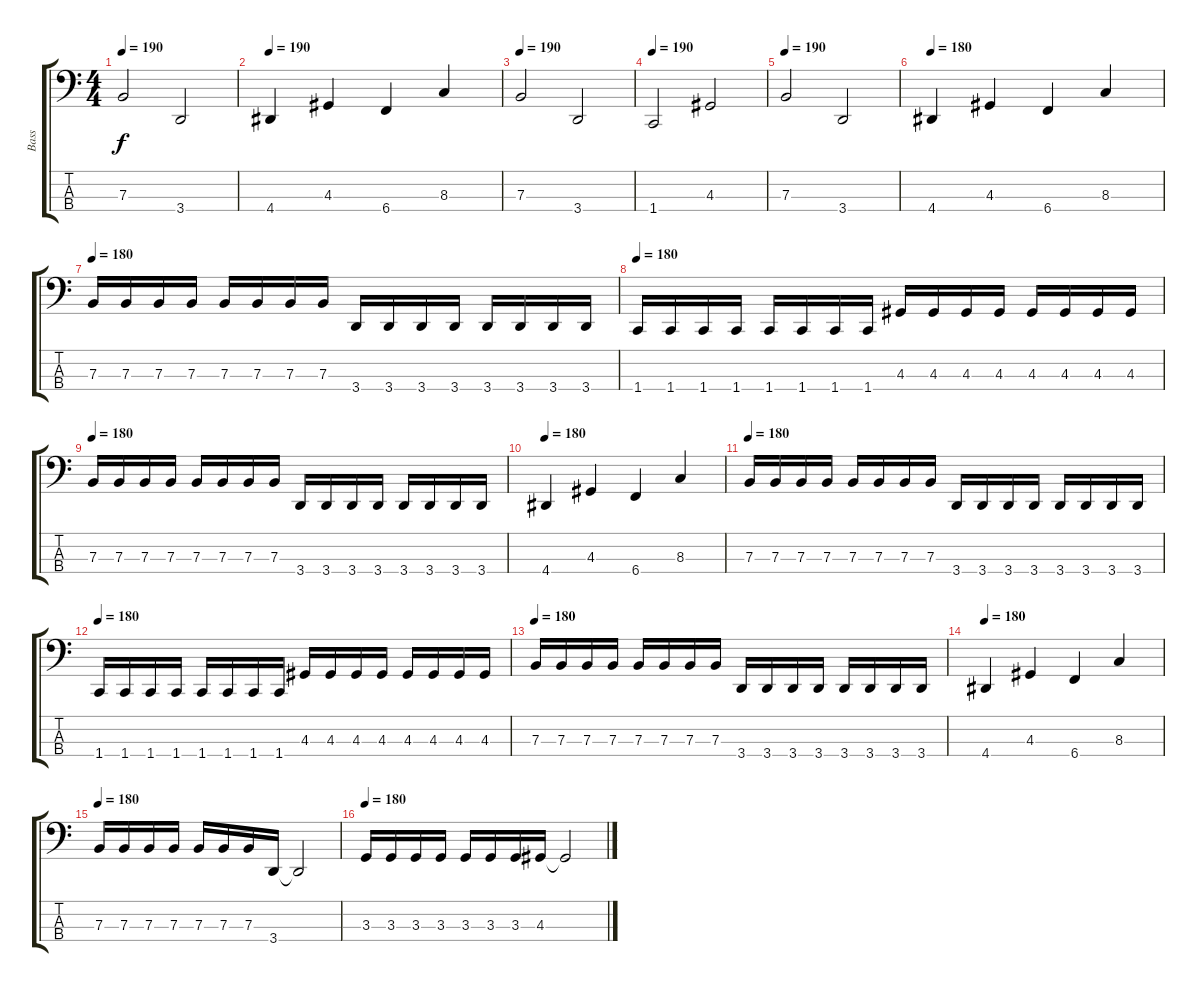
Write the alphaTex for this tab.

\track ("Bass" "Bass") {instrument electricbasspick}
\staff {score tabs}
\tuning (D2 A1 E1 B0) {hide}
\ts (4 4)
\tempo 190
\clef f4
\ks c
7.3.2{dy f} 3.4.2 |
\tempo 190
4.4.4 4.3.4 6.4.4 8.3.4 |
\tempo 190
7.3.2 3.4.2 |
\tempo 190
1.4.2 4.3.2 |
\tempo 190
7.3.2 3.4.2 |
\tempo 180
4.4.4 4.3.4 6.4.4 8.3.4 |
\tempo 180
7.3.16 7.3.16 7.3.16 7.3.16 7.3.16 7.3.16 7.3.16 7.3.16 3.4.16 3.4.16 3.4.16 3.4.16 3.4.16 3.4.16 3.4.16 3.4.16 |
\tempo 180
1.4.16 1.4.16 1.4.16 1.4.16 1.4.16 1.4.16 1.4.16 1.4.16 4.3.16 4.3.16 4.3.16 4.3.16 4.3.16 4.3.16 4.3.16 4.3.16 |
\tempo 180
7.3.16 7.3.16 7.3.16 7.3.16 7.3.16 7.3.16 7.3.16 7.3.16 3.4.16 3.4.16 3.4.16 3.4.16 3.4.16 3.4.16 3.4.16 3.4.16 |
\tempo 180
4.4.4 4.3.4 6.4.4 8.3.4 |
\tempo 180
7.3.16 7.3.16 7.3.16 7.3.16 7.3.16 7.3.16 7.3.16 7.3.16 3.4.16 3.4.16 3.4.16 3.4.16 3.4.16 3.4.16 3.4.16 3.4.16 |
\tempo 180
1.4.16 1.4.16 1.4.16 1.4.16 1.4.16 1.4.16 1.4.16 1.4.16 4.3.16 4.3.16 4.3.16 4.3.16 4.3.16 4.3.16 4.3.16 4.3.16 |
\tempo 180
7.3.16 7.3.16 7.3.16 7.3.16 7.3.16 7.3.16 7.3.16 7.3.16 3.4.16 3.4.16 3.4.16 3.4.16 3.4.16 3.4.16 3.4.16 3.4.16 |
\tempo 180
4.4.4 4.3.4 6.4.4 8.3.4 |
\tempo 180
7.3.16 7.3.16 7.3.16 7.3.16 7.3.16 7.3.16 7.3.16 3.4.16 3.4{t}.2 |
\tempo 180
3.3.16 3.3.16 3.3.16 3.3.16 3.3.16 3.3.16 3.3.16 4.3.16 4.3{t}.2
